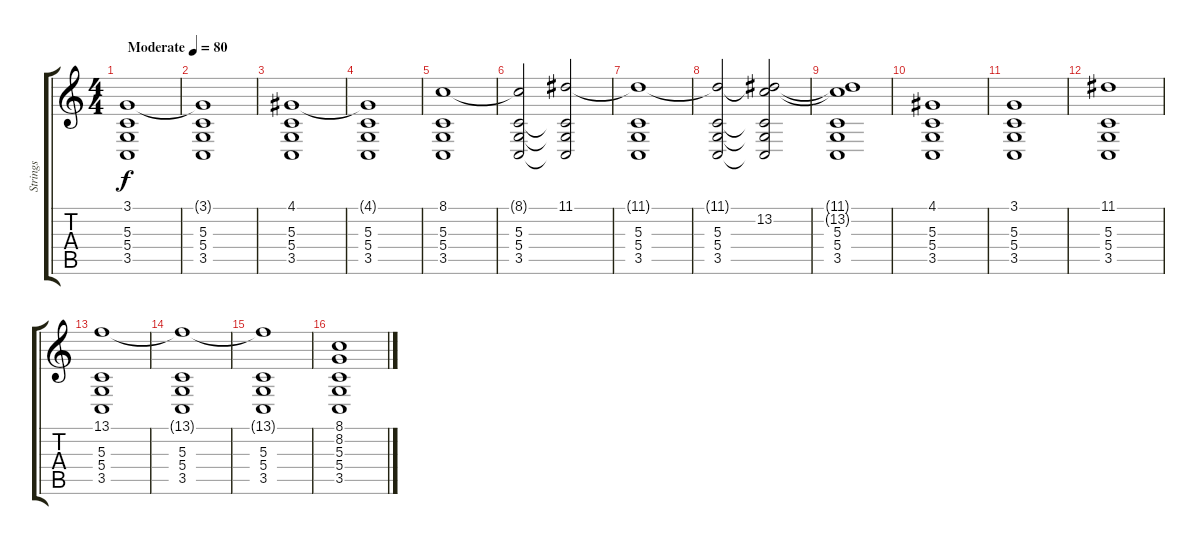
\track ("Strings" "Strings") {instrument synthstrings1}
\staff {score tabs}
\tuning (E4 B3 G3 D3 A2 E2) {hide}
\ts (4 4)
\tempo (80 "Moderate")
\clef g2
\ks c
(3.1 5.3 5.4 3.5).1{dy f instrument synthstrings1} |
(3.1{t} 5.3 5.4 3.5).1 |
(4.1 5.3 5.4 3.5).1 |
(4.1{t} 5.3 5.4 3.5).1 |
(8.1 5.3 5.4 3.5).1 |
(8.1{t} 5.3 5.4 3.5).2 (11.1 5.3{t} 5.4{t} 3.5{t}).2 |
(11.1{t} 5.3 5.4 3.5).1 |
(11.1{t} 5.3 5.4 3.5).2 (11.1{t} 13.2 5.3{t} 5.4{t} 3.5{t}).2 |
(11.1{t} 13.2{t} 5.3 5.4 3.5).1 |
(4.1 5.3 5.4 3.5).1 |
(3.1 5.3 5.4 3.5).1 |
(11.1 5.3 5.4 3.5).1 |
(13.1 5.3 5.4 3.5).1 |
(13.1{t} 5.3 5.4 3.5).1 |
(13.1{t} 5.3 5.4 3.5).1 |
(8.1 8.2 5.3 5.4 3.5).1
